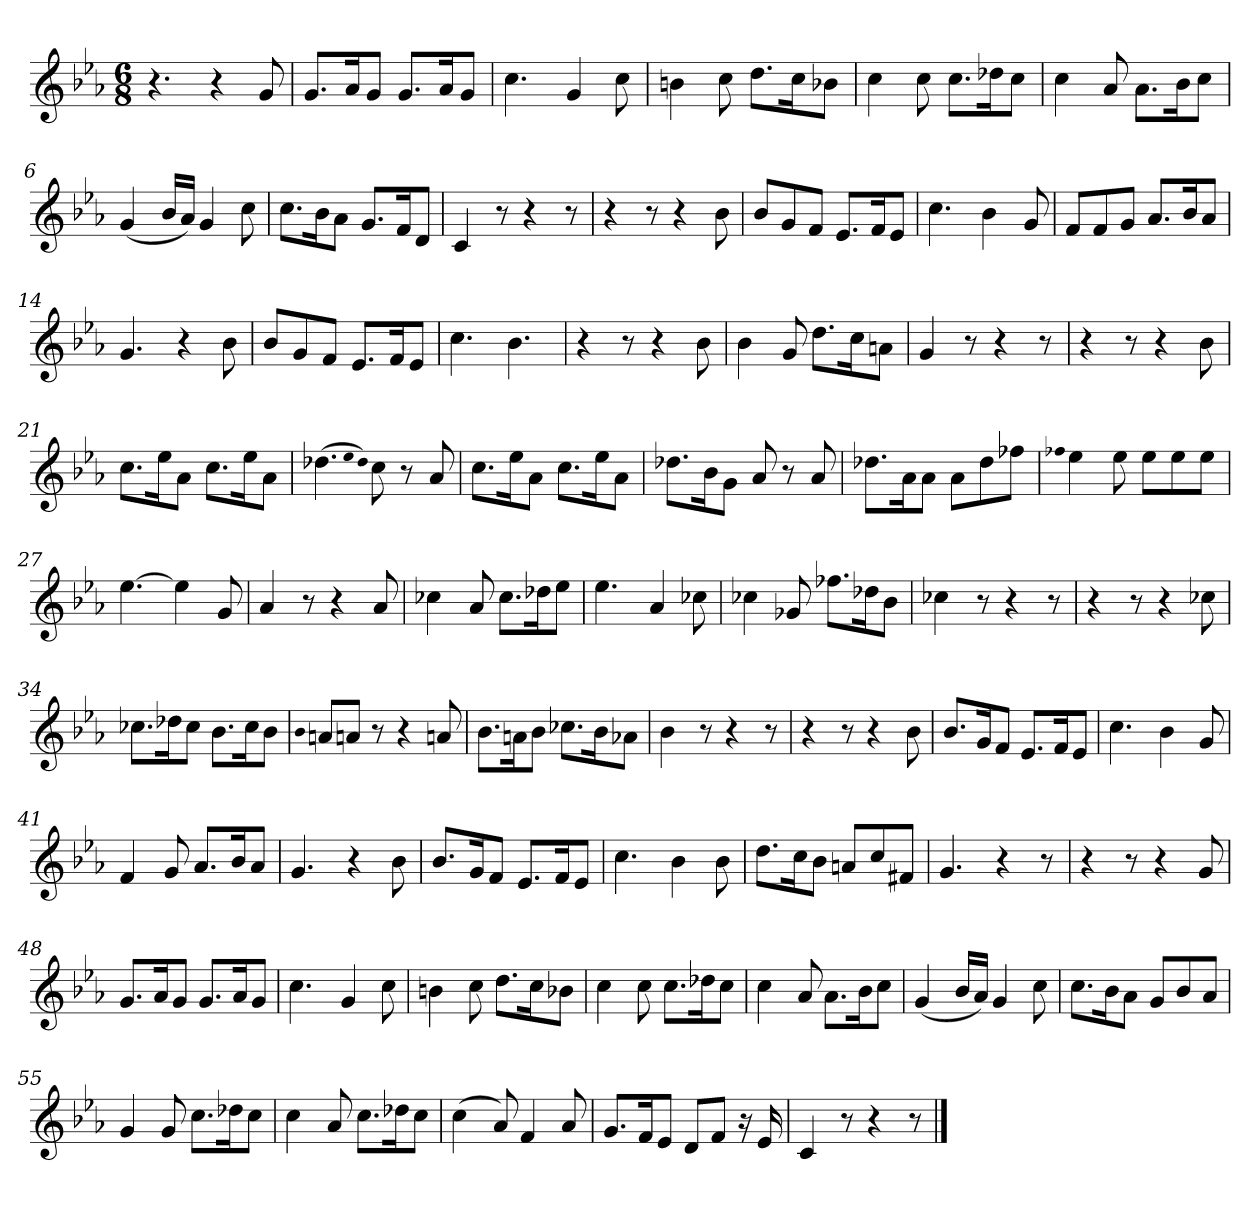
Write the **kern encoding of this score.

**kern
*part1
*staff1
*clefG2
*k[b-e-a-]
*M6/8
=
4.r
4r
8g
=1
8.g/L
16a-/K
8g/J
8.g/L
16a-/K
8g/J
=2
4.cc
4g
8cc
=3
4bn
8cc
8.dd\L
16cc\K
8b-X\J
=4
4cc
8cc
8.cc\L
16dd-X\K
8cc\J
=5
4cc
8a-
8.a-\L
16b-\K
8cc\J
=6
(4g
16b-/LL
16a-/JJ)
4g
8cc
=7
8.cc\L
16b-\K
8a-\J
8.g/L
16f/K
8d/J
=8
4c
8r
4r
8r
=10
4r
8r
4r
8b-
=11
8b-/L
8g/
8f/J
8.e-/L
16f/K
8e-/J
=12
4.cc
4b-
8g
=13
8f/L
8f/
8g/J
8.a-/L
16b-/K
8a-/J
=14
4.g
4r
8b-
=15
8b-/L
8g/
8f/J
8.e-/L
16f/K
8e-/J
=16
4.cc
4.b-
=17
4r
8r
4r
8b-
=18
4b-
8g
8.dd\L
16cc\K
8an\J
=19
4g
8r
4r
8r
=20
4r
8r
4r
8b-
=21
8.cc\L
16ee-\K
8a-\J
8.cc\L
16ee-\K
8a-\J
=22
(4.dd-X
qee-
qdd-)
8cc
8r
8a-
=23
8.cc\L
16ee-\K
8a-\J
8.cc\L
16ee-\K
8a-\J
=24
8.dd-X\L
16b-\K
8g\J
8a-
8r
8a-
=25
8.dd-X\L
16a-\K
8a-\J
8a-\L
8dd-\
8ff-X\J
=26
qff-X
4ee-
8ee-
8ee-\L
8ee-\
8ee-\J
=27
[4.ee-
4ee-]
8g
=28
4a-
8r
4r
8a-
=29
4cc-X
8a-
8.cc-\L
16dd-X\K
8ee-\J
=30
4.ee-
4a-
8cc-X
=31
4cc-X
8g-X
8.ff-X\L
16dd-X\K
8b-\J
=32
4cc-X
8r
4r
8r
=33
4r
8r
4r
8cc-X
=34
8.cc-X\L
16dd-X\K
8cc-\J
8.b-\L
16cc-\K
8b-\J
=35
qb-
8an/L
8an/J
8r
4r
8an
=36
8.b-\L
16an\K
8b-\J
8.cc-X\L
16b-\K
8a-X\J
=37
4b-
8r
4r
8r
=38
4r
8r
4r
8b-
=39
8.b-/L
16g/K
8f/J
8.e-/L
16f/K
8e-/J
=40
4.cc
4b-
8g
=41
4f
8g
8.a-/L
16b-/K
8a-/J
=42
4.g
4r
8b-
=43
8.b-/L
16g/K
8f/J
8.e-/L
16f/K
8e-/J
=44
4.cc
4b-
8b-
=45
8.dd\L
16cc\K
8b-\J
8an/L
8cc/
8f#X/J
=46
4.g
4r
8r
=47
4r
8r
4r
8g
=48
8.g/L
16a-/K
8g/J
8.g/L
16a-/K
8g/J
=49
4.cc
4g
8cc
=50
4bn
8cc
8.dd\L
16cc\K
8b-X\J
=51
4cc
8cc
8.cc\L
16dd-X\K
8cc\J
=52
4cc
8a-
8.a-\L
16b-\K
8cc\J
=53
(4g
16b-/LL
16a-/JJ)
4g
8cc
=54
8.cc\L
16b-\K
8a-\J
8g/L
8b-/
8a-/J
=55
4g
8g
8.cc\L
16dd-X\K
8cc\J
=56
4cc
8a-
8.cc\L
16dd-X\K
8cc\J
=57
(4cc
8a-)
4f
8a-
=58
8.g/L
16f/K
8e-/J
8d/L
8f/J
16r
16e-
=59
4c
8r
4r
8r
==
*-
